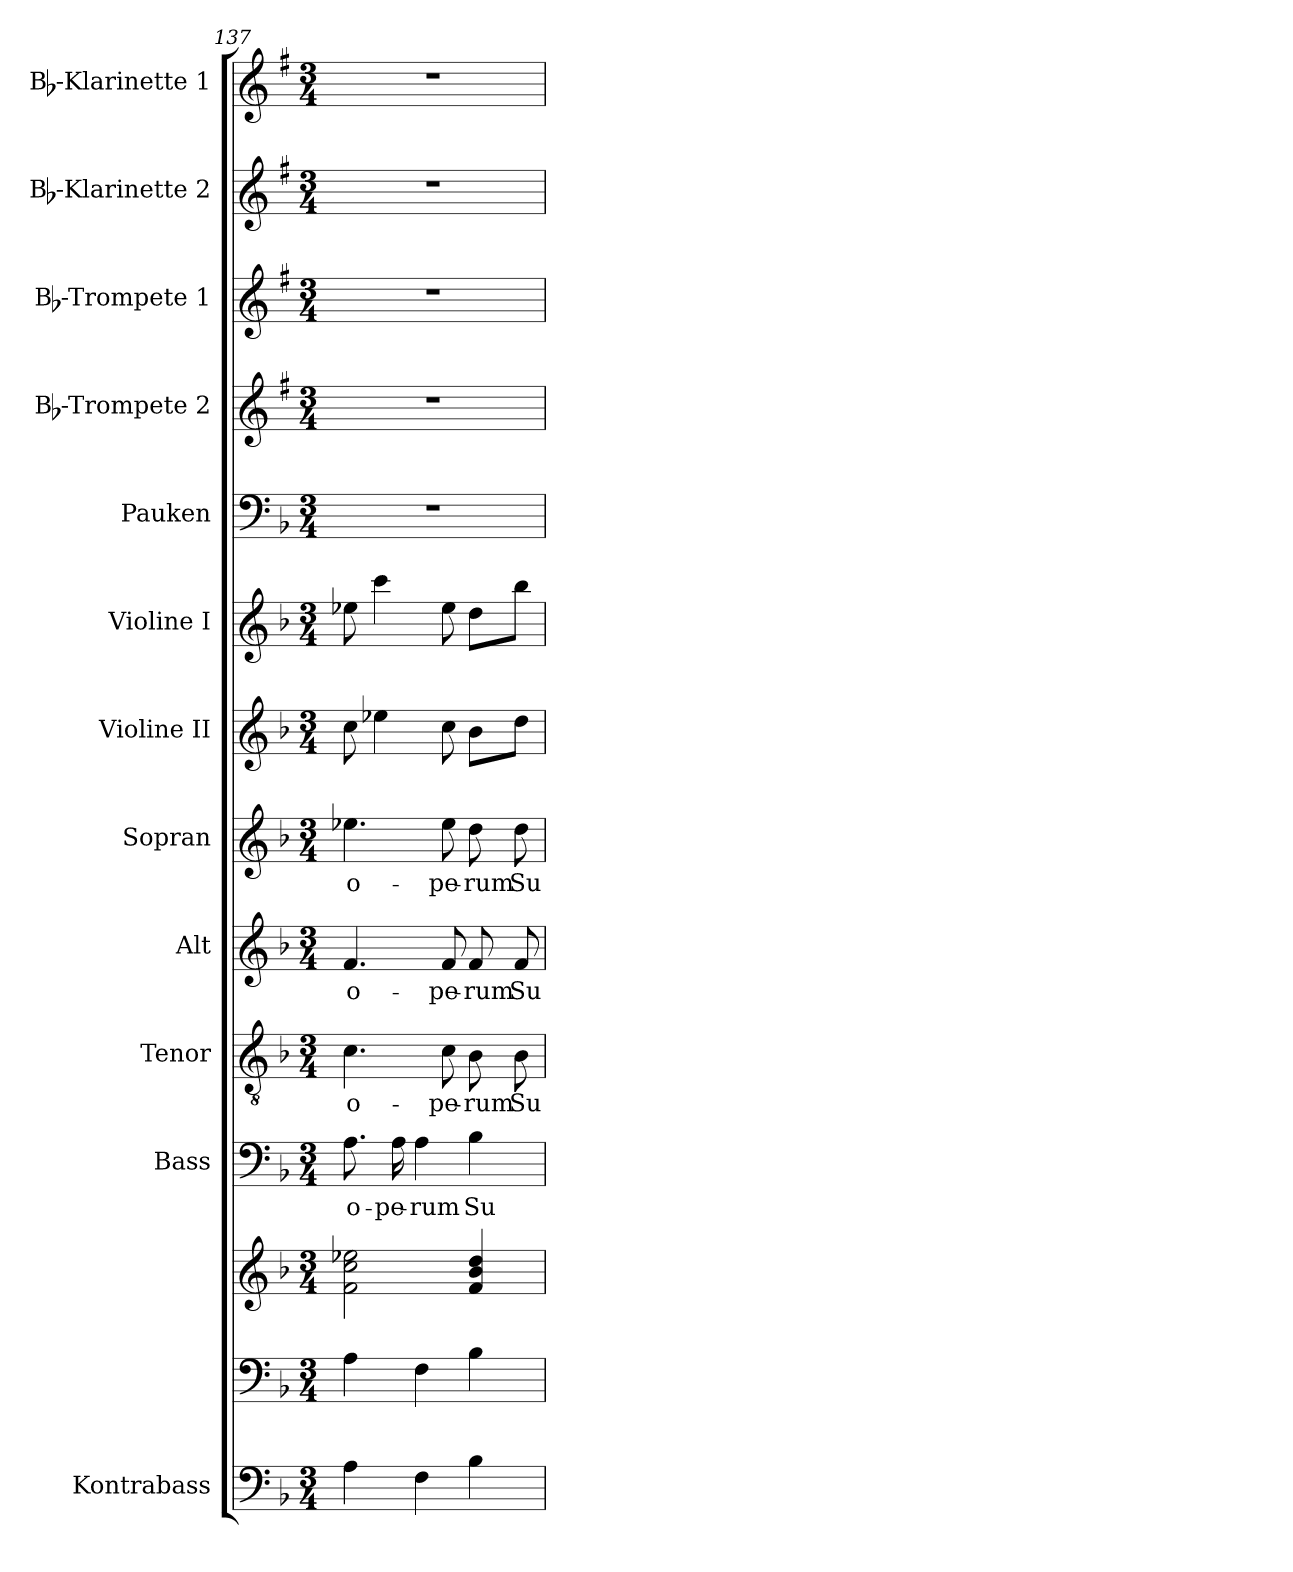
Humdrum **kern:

**kern	**kern	**kern	**kern	**text	**kern	**text	**kern	**text	**kern	**text	**kern	**kern	**kern	**kern	**kern	**kern	**kern
*part13	*part12	*part12	*part11	*part11	*part10	*part10	*part9	*part9	*part8	*part8	*part7	*part6	*part5	*part4	*part3	*part2	*part1
*staff14	*staff13	*staff12	*staff11	*staff11	*staff10	*staff10	*staff9	*staff9	*staff8	*staff8	*staff7	*staff6	*staff5	*staff4	*staff3	*staff2	*staff1
*I"Kontrabass	*	*	*I"Bass	*	*I"Tenor	*	*I"Alt	*	*I"Sopran	*	*I"Violine II	*I"Violine I	*I"Pauken	*I"Bb-Trompete 2	*I"Bb-Trompete 1	*I"Bb-Klarinette 2	*I"Bb-Klarinette 1
*I'Kb.	*	*	*I'B.	*	*I'T.	*	*I'A.	*	*I'S.	*	*I'Vl. II	*I'Vl. I	*I'Pk.	*I'Bb Trp. 2	*I'Bb Trp. 1	*I'Bb Kl. 2	*I'Bb Kl. 1
*clefF4	*clefF4	*clefG2	*clefF4	*	*clefGv2	*	*clefG2	*	*clefG2	*	*clefG2	*clefG2	*clefF4	*clefG2	*clefG2	*clefG2	*clefG2
*ITrd7c12	*	*	*	*	*	*	*	*	*	*	*	*	*	*ITrd1c2	*ITrd1c2	*ITrd1c2	*ITrd1c2
*k[b-]	*k[b-]	*k[b-]	*k[b-]	*	*k[b-]	*	*k[b-]	*	*k[b-]	*	*k[b-]	*k[b-]	*k[b-]	*k[b-]	*k[b-]	*k[b-]	*k[b-]
*F:	*F:	*F:	*F:	*	*F:	*	*F:	*	*F:	*	*F:	*F:	*F:	*F:	*F:	*F:	*F:
*M3/4	*M3/4	*M3/4	*M3/4	*	*M3/4	*	*M3/4	*	*M3/4	*	*M3/4	*M3/4	*M3/4	*M3/4	*M3/4	*M3/4	*M3/4
=137	=137	=137	=137	=137	=137	=137	=137	=137	=137	=137	=137	=137	=137	=137	=137	=137	=137
!	!	!	!	!LO:LY:b	!	!LO:LY:b	!	!LO:LY:b	!	!LO:LY:b	!	!	!	!	!	!	!
4AA\	4A\	2f\ 2cc\ 2ee-X\	8.A\	o-	4.c\	o-	4.f/	o-	4.ee-X\	o-	8cc\	8ee-X\	2.r	2.r	2.r	2.r	2.r
.	.	.	.	.	.	.	.	.	.	.	4ee-X\	4ccc\	.	.	.	.	.
!	!	!	!	!LO:LY:b	!	!	!	!	!	!	!	!	!	!	!	!	!
.	.	.	16A\	-pe-	.	.	.	.	.	.	.	.	.	.	.	.	.
!	!	!	!	!LO:LY:b	!	!	!	!	!	!	!	!	!	!	!	!	!
4FF\	4F\	.	4A\	-rum	.	.	.	.	.	.	.	.	.	.	.	.	.
!	!	!	!	!	!	!LO:LY:b	!	!LO:LY:b	!	!LO:LY:b	!	!	!	!	!	!	!
.	.	.	.	.	8c\	-pe-	8f/	-pe-	8ee-\	-pe-	8cc\	8ee-\	.	.	.	.	.
!	!	!	!	!LO:LY:b	!	!LO:LY:b	!	!LO:LY:b	!	!LO:LY:b	!	!	!	!	!	!	!
4BB-\	4B-\	4f/ 4b-/ 4dd/	4B-\	Su-	8B-\	-rum	8f/	-rum	8dd\	-rum	8b-\L	8dd\L	.	.	.	.	.
!	!	!	!	!	!	!LO:LY:b	!	!LO:LY:b	!	!LO:LY:b	!	!	!	!	!	!	!
.	.	.	.	.	8B-\	Su-	8f/	Su-	8dd\	Su-	8dd\J	8bb-\J	.	.	.	.	.
=	=	=	=	=	=	=	=	=	=	=	=	=	=	=	=	=	=
*-	*-	*-	*-	*-	*-	*-	*-	*-	*-	*-	*-	*-	*-	*-	*-	*-	*-
